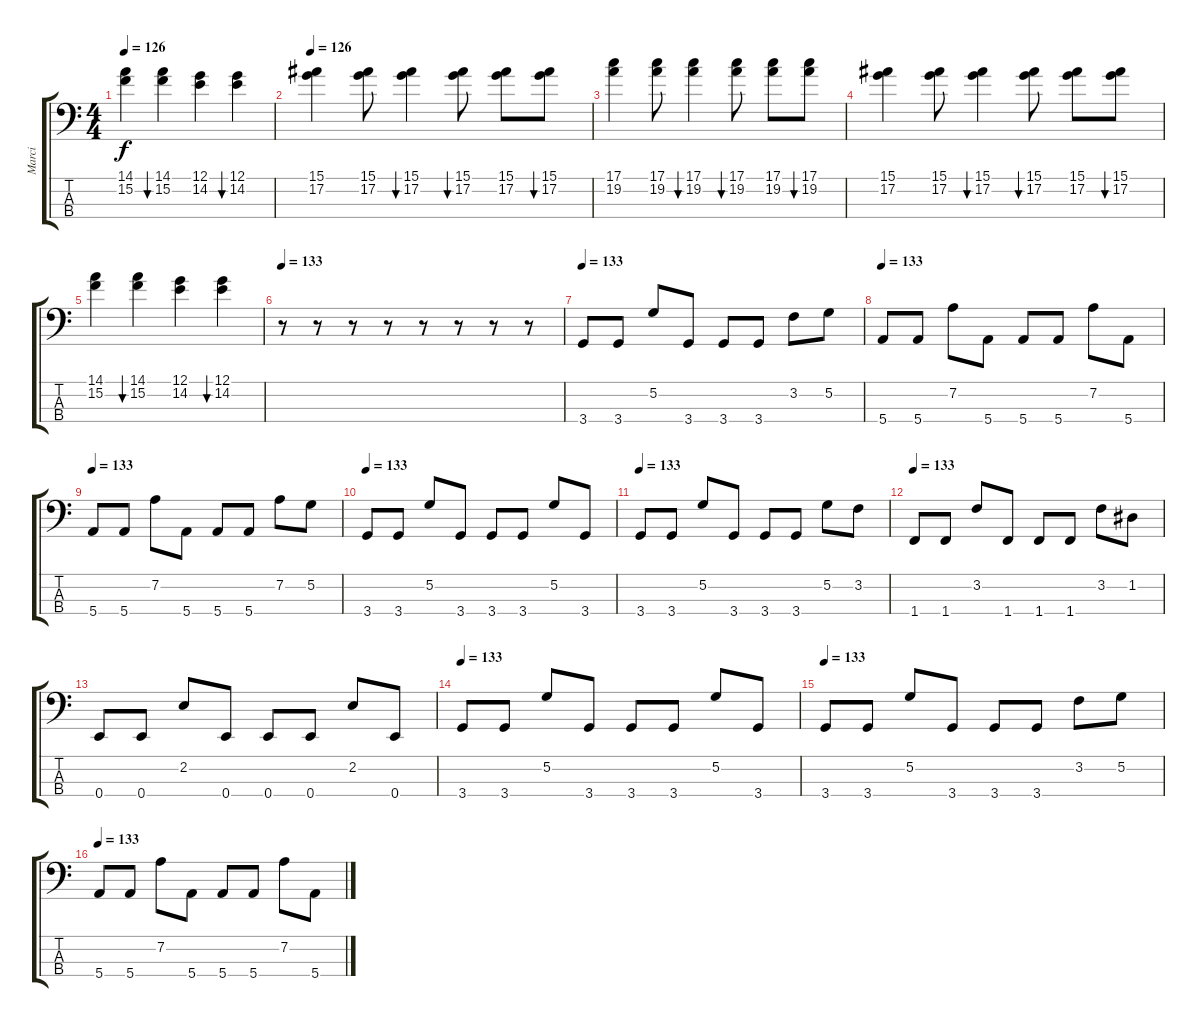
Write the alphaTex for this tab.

\track ("Marci" "Marci") {instrument electricbasspick}
\staff {score tabs}
\tuning (G2 D2 A1 E1) {hide}
\ts (4 4)
\tempo 126
\clef f4
\ks c
(14.1 15.2).4{dy f} (14.1 15.2).4{bu 120} (12.1 14.2).4 (12.1 14.2).4{bu 120} |
\tempo 126
(15.1 17.2).4 (15.1 17.2).8 (15.1 17.2).4{bu 30} (15.1 17.2).8{bu 120} (15.1 17.2).8 (15.1 17.2).8{bu 30} |
(17.1 19.2).4 (17.1 19.2).8 (17.1 19.2).4{bu 30} (17.1 19.2).8{bu 120} (17.1 19.2).8 (17.1 19.2).8{bu 30} |
(15.1 17.2).4 (15.1 17.2).8 (15.1 17.2).4{bu 30} (15.1 17.2).8{bu 120} (15.1 17.2).8 (15.1 17.2).8{bu 30} |
(14.1 15.2).4 (14.1 15.2).4{bu 120} (12.1 14.2).4 (12.1 14.2).4{bu 120} |
\tempo 133
r.8{instrument slapbass1} r.8 r.8 r.8 r.8 r.8 r.8 r.8 |
\tempo 133
3.4.8{instrument slapbass1} 3.4.8 5.2.8 3.4.8 3.4.8 3.4.8 3.2.8 5.2.8 |
\tempo 133
5.4.8{instrument slapbass1} 5.4.8 7.2.8 5.4.8 5.4.8 5.4.8 7.2.8 5.4.8 |
\tempo 133
5.4.8{instrument slapbass1} 5.4.8 7.2.8 5.4.8 5.4.8 5.4.8 7.2.8 5.2.8 |
\tempo 133
3.4.8{instrument slapbass1} 3.4.8 5.2.8 3.4.8 3.4.8 3.4.8 5.2.8 3.4.8 |
\tempo 133
3.4.8{instrument slapbass1} 3.4.8 5.2.8 3.4.8 3.4.8 3.4.8 5.2.8 3.2.8 |
\tempo 133
1.4.8{instrument slapbass1} 1.4.8 3.2.8 1.4.8 1.4.8 1.4.8 3.2.8 1.2.8 |
0.4.8 0.4.8 2.2.8 0.4.8 0.4.8 0.4.8 2.2.8 0.4.8 |
\tempo 133
3.4.8{instrument slapbass1} 3.4.8 5.2.8 3.4.8 3.4.8 3.4.8 5.2.8 3.4.8 |
\tempo 133
3.4.8{instrument slapbass1} 3.4.8 5.2.8 3.4.8 3.4.8 3.4.8 3.2.8 5.2.8 |
\tempo 133
5.4.8{instrument slapbass1} 5.4.8 7.2.8 5.4.8 5.4.8 5.4.8 7.2.8 5.4.8
